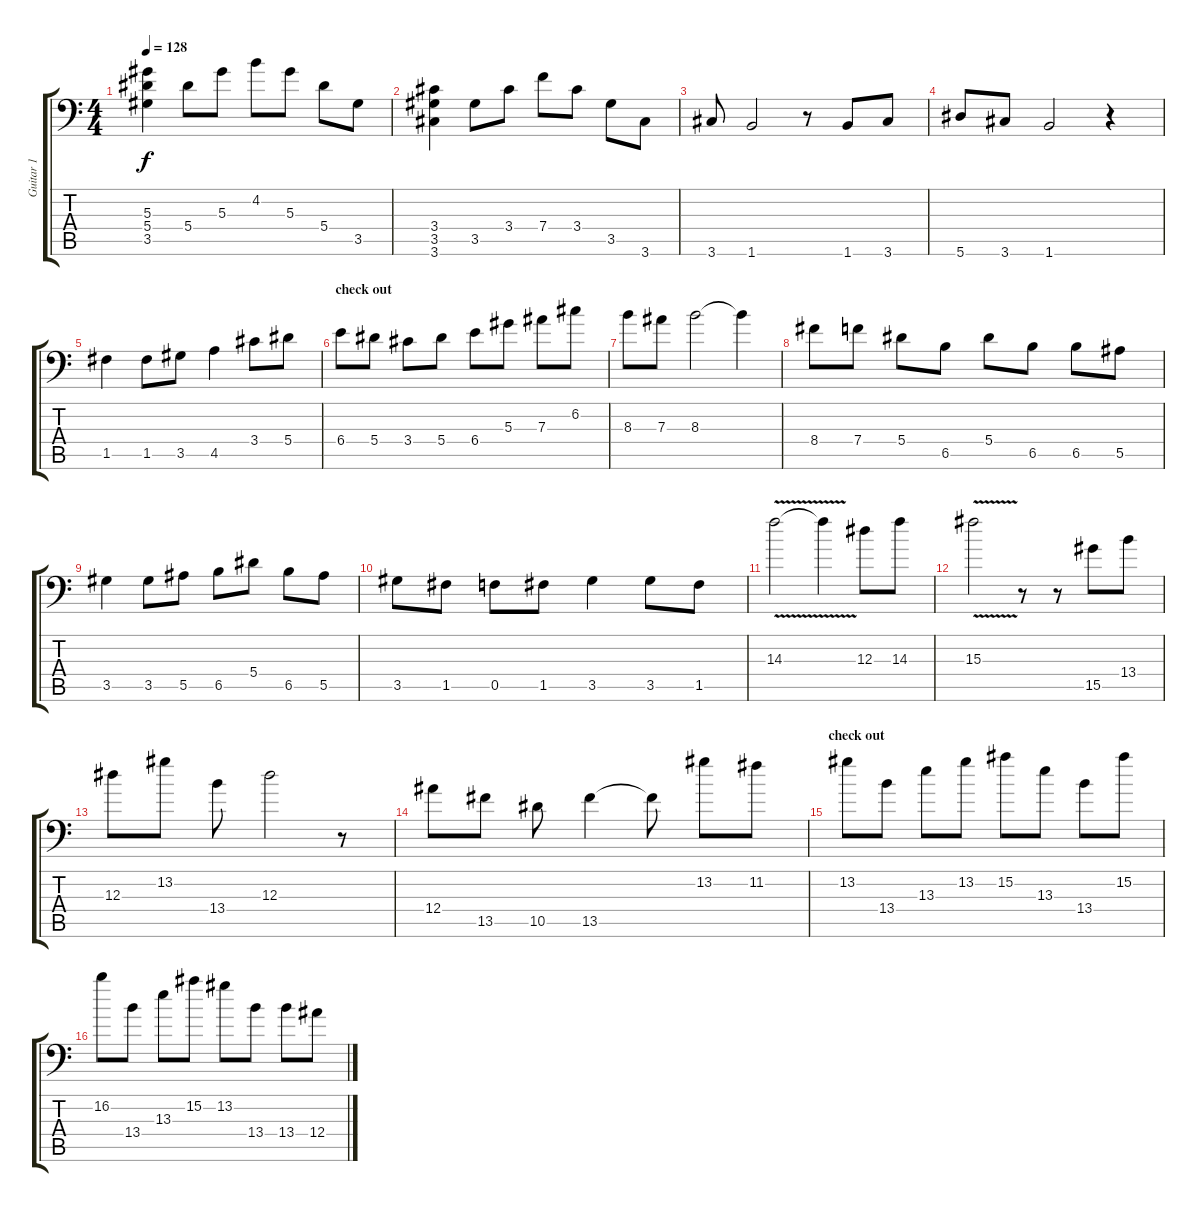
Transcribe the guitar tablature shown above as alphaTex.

\track ("Guitar 1" "Guitar 1") {instrument overdrivenguitar}
\staff {score tabs}
\tuning (C4 G3 Eb3 Bb2 F2 Bb1) {hide}
\ts (4 4)
\tempo 128
\clef f4
\ks c
(5.3 5.4 3.5).4{dy f} 5.4.8 5.3.8 4.2.8 5.3.8 5.4.8 3.5.8 |
(3.4 3.5 3.6).4 3.5.8 3.4.8 7.4.8 3.4.8 3.5.8 3.6.8 |
3.6.8 1.6.2 r.8 1.6.8 3.6.8 |
5.6.8 3.6.8 1.6.2 r.4 |
1.5.4 1.5.8 3.5.8 4.5.4 3.4.8 5.4.8 |
\section ("" "check out")
6.4.8 5.4.8 3.4.8 5.4.8 6.4.8 5.3.8 7.3.8 6.2.8 |
8.3.8 7.3.8 8.3.2 8.3{t}.4 |
8.4.8 7.4.8 5.4.8 6.5.8 5.4.8 6.5.8 6.5.8 5.5.8 |
3.5.4 3.5.8 5.5.8 6.5.8 5.4.8 6.5.8 5.5.8 |
3.5.8 1.5.8 0.5.8 1.5.8 3.5.4 3.5.8 1.5.8 |
14.3{v}.2 14.3{v t}.4 12.3.8 14.3.8 |
15.3{v}.2 r.8 r.8 15.5.8 13.4.8 |
12.3.8 13.2.8 13.4.8 12.3.2 r.8 |
12.4.8 13.5.8 10.5.8 13.5.4 13.5{t}.8 13.2.8 11.2.8 |
\section ("" "check out")
13.2.8 13.4.8 13.3.8 13.2.8 15.2.8 13.3.8 13.4.8 15.2.8 |
16.2.8 13.4.8 13.3.8 15.2.8 13.2.8 13.4.8 13.4.8 12.4.8
